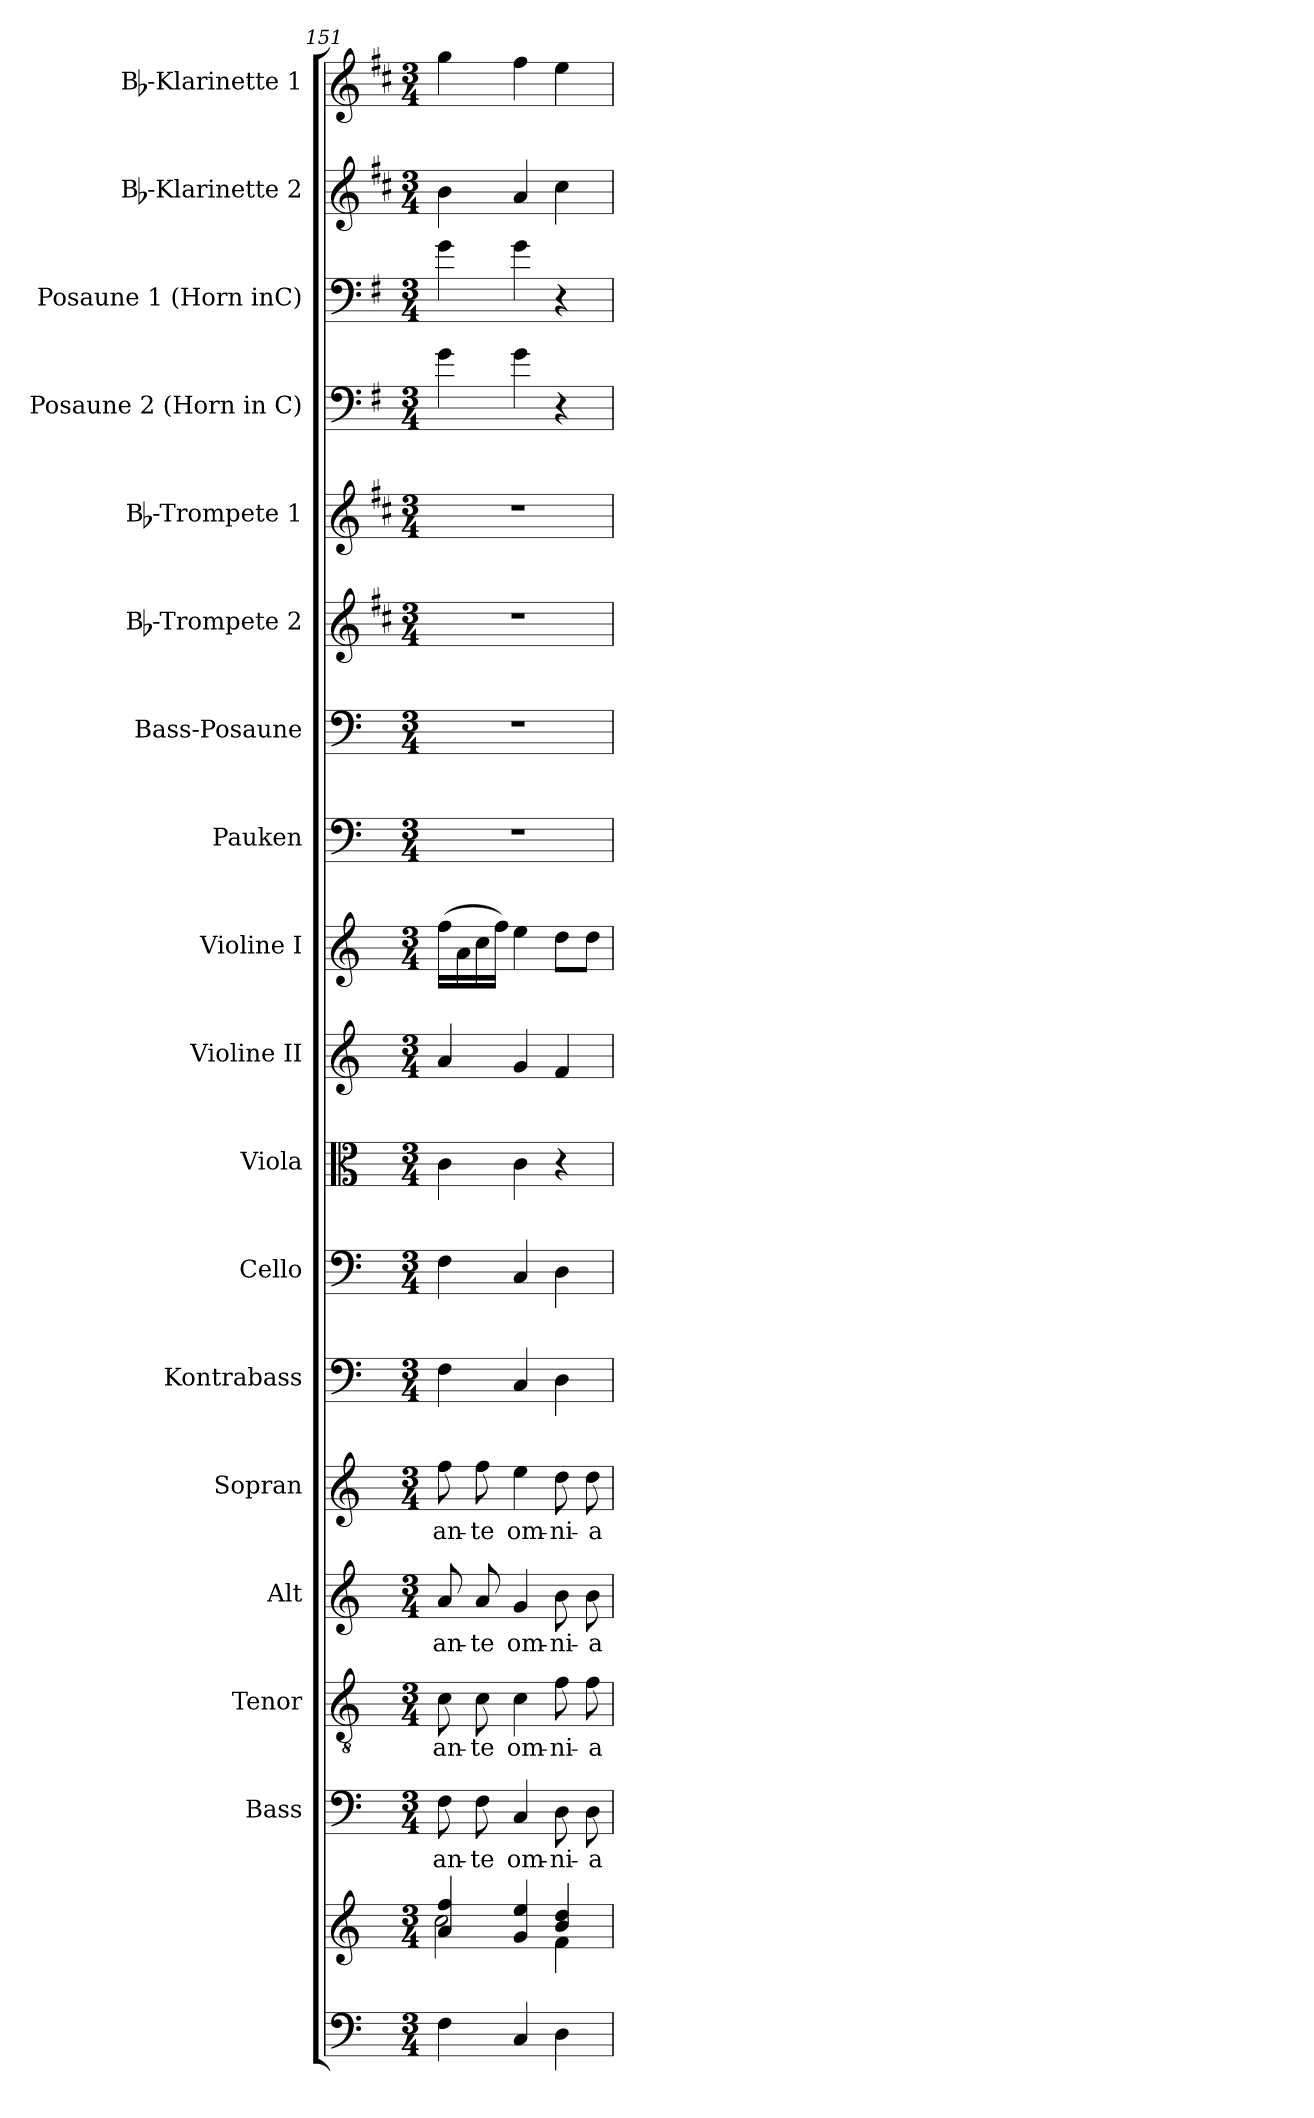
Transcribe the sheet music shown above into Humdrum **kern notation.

**kern	**kern	**kern	**text	**kern	**text	**kern	**text	**kern	**text	**kern	**kern	**kern	**kern	**kern	**kern	**kern	**kern	**kern	**kern	**kern	**kern	**kern
*part18	*part18	*part17	*part17	*part16	*part16	*part15	*part15	*part14	*part14	*part13	*part12	*part11	*part10	*part9	*part8	*part7	*part6	*part5	*part4	*part3	*part2	*part1
*staff19	*staff18	*staff17	*staff17	*staff16	*staff16	*staff15	*staff15	*staff14	*staff14	*staff13	*staff12	*staff11	*staff10	*staff9	*staff8	*staff7	*staff6	*staff5	*staff4	*staff3	*staff2	*staff1
*	*	*I"Bass	*	*I"Tenor	*	*I"Alt	*	*I"Sopran	*	*I"Kontrabass	*I"Cello	*I"Viola	*I"Violine II	*I"Violine I	*I"Pauken	*I"Bass-Posaune	*I"Bb-Trompete 2	*I"Bb-Trompete 1	*I"Posaune 2 (Horn in C)	*I"Posaune 1 (Horn inC)	*I"Bb-Klarinette 2	*I"Bb-Klarinette 1
*	*	*I'B.	*	*I'T.	*	*I'A.	*	*I'S.	*	*I'Kb.	*	*I'Vla.	*I'Vl. II	*I'Vl. I	*I'Pk.	*I'B-Pos.	*I'Bb Trp. 2	*I'Bb Trp. 1	*I'Pos. 2	*I'Pos. 1	*I'Bb Kl. 2	*I'Bb Kl. 1
*clefF4	*clefG2	*clefF4	*	*clefGv2	*	*clefG2	*	*clefG2	*	*clefF4	*clefF4	*clefC3	*clefG2	*clefG2	*clefF4	*clefF4	*clefG2	*clefG2	*clefF4	*clefF4	*clefG2	*clefG2
*	*	*	*	*	*	*	*	*	*	*ITrd7c12	*	*	*	*	*	*	*ITrd1c2	*ITrd1c2	*ITrd4c7	*ITrd4c7	*ITrd1c2	*ITrd1c2
*k[]	*k[]	*k[]	*	*k[]	*	*k[]	*	*k[]	*	*k[]	*k[]	*k[]	*k[]	*k[]	*k[]	*k[]	*k[]	*k[]	*k[]	*k[]	*k[]	*k[]
*C:	*C:	*C:	*	*C:	*	*C:	*	*C:	*	*C:	*C:	*C:	*C:	*C:	*C:	*C:	*C:	*C:	*C:	*C:	*C:	*C:
*M3/4	*M3/4	*M3/4	*	*M3/4	*	*M3/4	*	*M3/4	*	*M3/4	*M3/4	*M3/4	*M3/4	*M3/4	*M3/4	*M3/4	*M3/4	*M3/4	*M3/4	*M3/4	*M3/4	*M3/4
=151	=151	=151	=151	=151	=151	=151	=151	=151	=151	=151	=151	=151	=151	=151	=151	=151	=151	=151	=151	=151	=151	=151
*	*^	*	*	*	*	*	*	*	*	*	*	*	*	*	*	*	*	*	*	*	*	*
!	!	!	!	!LO:LY:b	!	!LO:LY:b	!	!LO:LY:b	!	!LO:LY:b	!	!	!	!	!	!	!	!	!	!	!	!	!
4F\	4a/ 4ff/	2cc\	8F\	an-	8c\	an-	8a/	an-	8ff\	an-	4FF\	4F\	4c\	4a/	(>16ff\LL	2.r	2.r	2.r	2.r	4c\	4c\	4a\	4ff\
.	.	.	.	.	.	.	.	.	.	.	.	.	.	.	16a\	.	.	.	.	.	.	.	.
!	!	!	!	!LO:LY:b	!	!LO:LY:b	!	!LO:LY:b	!	!LO:LY:b	!	!	!	!	!	!	!	!	!	!	!	!	!
.	.	.	8F\	-te	8c\	-te	8a/	-te	8ff\	-te	.	.	.	.	16cc\	.	.	.	.	.	.	.	.
.	.	.	.	.	.	.	.	.	.	.	.	.	.	.	16ff\JJ)	.	.	.	.	.	.	.	.
!	!	!	!	!LO:LY:b	!	!LO:LY:b	!	!LO:LY:b	!	!LO:LY:b	!	!	!	!	!	!	!	!	!	!	!	!	!
4C/	4g/ 4ee/	.	4C/	om-	4c\	om-	4g/	om-	4ee\	om-	4CC/	4C/	4c\	4g/	4ee\	.	.	.	.	4c\	4c\	4g/	4ee\
!	!	!	!	!LO:LY:b	!	!LO:LY:b	!	!LO:LY:b	!	!LO:LY:b	!	!	!	!	!	!	!	!	!	!	!	!	!
4D\	4b/ 4dd/	4f\	8D\	-ni-	8f\	-ni-	8b\	-ni-	8dd\	-ni-	4DD\	4D\	4r	4f/	8dd\L	.	.	.	.	4r	4r	4b\	4dd\
!	!	!	!	!LO:LY:b	!	!LO:LY:b	!	!LO:LY:b	!	!LO:LY:b	!	!	!	!	!	!	!	!	!	!	!	!	!
.	.	.	8D\	-a	8f\	-a	8b\	-a	8dd\	-a	.	.	.	.	8dd\J	.	.	.	.	.	.	.	.
*	*v	*v	*	*	*	*	*	*	*	*	*	*	*	*	*	*	*	*	*	*	*	*	*
=	=	=	=	=	=	=	=	=	=	=	=	=	=	=	=	=	=	=	=	=	=	=
*-	*-	*-	*-	*-	*-	*-	*-	*-	*-	*-	*-	*-	*-	*-	*-	*-	*-	*-	*-	*-	*-	*-
